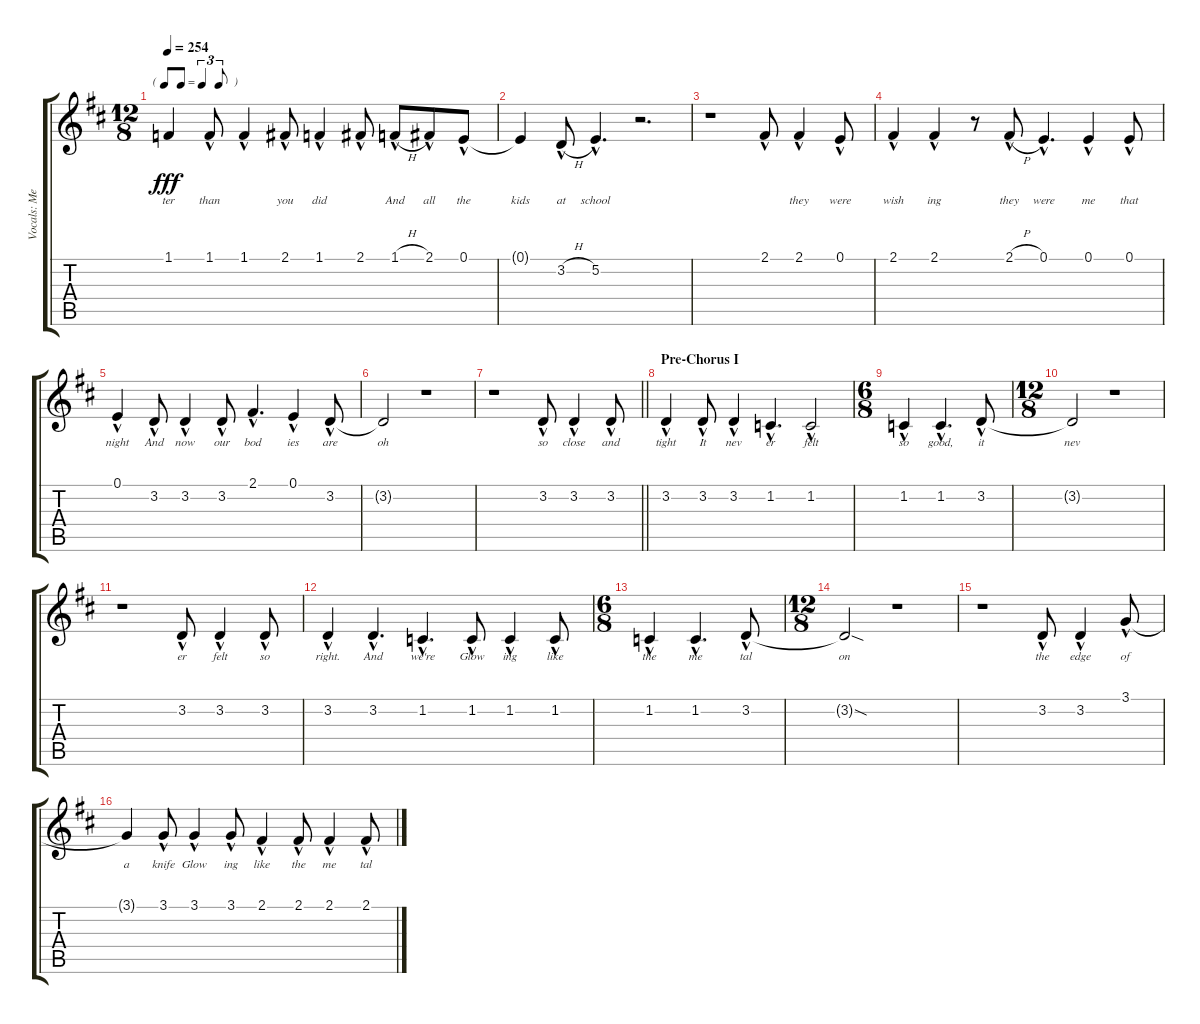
\track ("Vocals: Meatloaf" "Vocals: Me") {instrument lead2sawtooth}
\staff {score tabs}
\tuning (E4 B3 G3 D3 A2 E2) {hide}
\ts (12 8)
\tf triplet8th
\tempo 254
\clef g2
\ks d
1.1{t}.4{lyrics (0 "ter") lyrics (1 "") lyrics (2 "") lyrics (3 "") lyrics (4 "") dy fff} 1.1{hac}.8{lyrics (0 "than") lyrics (1 "") lyrics (2 "") lyrics (3 "") lyrics (4 "")} 1.1{hac}.4{lyrics (0 "") lyrics (1 "") lyrics (2 "") lyrics (3 "") lyrics (4 "")} 2.1{hac}.8{lyrics (0 "you") lyrics (1 "") lyrics (2 "") lyrics (3 "") lyrics (4 "")} 1.1{hac}.4{lyrics (0 "did") lyrics (1 "") lyrics (2 "") lyrics (3 "") lyrics (4 "")} 2.1{hac}.8{lyrics (0 "") lyrics (1 "") lyrics (2 "") lyrics (3 "") lyrics (4 "")} 1.1{h hac}.8{lyrics (0 "And") lyrics (1 "") lyrics (2 "") lyrics (3 "") lyrics (4 "")} 2.1{hac}.8{lyrics (0 "all") lyrics (1 "") lyrics (2 "") lyrics (3 "") lyrics (4 "")} 0.1{hac}.8{lyrics (0 "the") lyrics (1 "") lyrics (2 "") lyrics (3 "") lyrics (4 "")} |
0.1{t}.4{lyrics (0 "kids") lyrics (1 "") lyrics (2 "") lyrics (3 "") lyrics (4 "")} 3.2{h hac}.8{lyrics (0 "at") lyrics (1 "") lyrics (2 "") lyrics (3 "") lyrics (4 "")} 5.2{hac}.4{d lyrics (0 "school") lyrics (1 "") lyrics (2 "") lyrics (3 "") lyrics (4 "")} r.2{d} |
r.1 2.1{hac}.8{lyrics (0 "") lyrics (1 "") lyrics (2 "") lyrics (3 "") lyrics (4 "")} 2.1{hac}.4{lyrics (0 "they") lyrics (1 "") lyrics (2 "") lyrics (3 "") lyrics (4 "")} 0.1{hac}.8{lyrics (0 "were") lyrics (1 "") lyrics (2 "") lyrics (3 "") lyrics (4 "")} |
2.1{hac}.4{lyrics (0 "wish") lyrics (1 "") lyrics (2 "") lyrics (3 "") lyrics (4 "")} 2.1{hac}.4{lyrics (0 "ing") lyrics (1 "") lyrics (2 "") lyrics (3 "") lyrics (4 "")} r.8 2.1{h hac}.8{lyrics (0 "they") lyrics (1 "") lyrics (2 "") lyrics (3 "") lyrics (4 "")} 0.1{hac}.4{d lyrics (0 "were") lyrics (1 "") lyrics (2 "") lyrics (3 "") lyrics (4 "")} 0.1{hac}.4{lyrics (0 "me") lyrics (1 "") lyrics (2 "") lyrics (3 "") lyrics (4 "")} 0.1{hac}.8{lyrics (0 "that") lyrics (1 "") lyrics (2 "") lyrics (3 "") lyrics (4 "")} |
0.1{hac}.4{lyrics (0 "night") lyrics (1 "") lyrics (2 "") lyrics (3 "") lyrics (4 "")} 3.2{hac}.8{lyrics (0 "And") lyrics (1 "") lyrics (2 "") lyrics (3 "") lyrics (4 "")} 3.2{hac}.4{lyrics (0 "now") lyrics (1 "") lyrics (2 "") lyrics (3 "") lyrics (4 "")} 3.2{hac}.8{lyrics (0 "our") lyrics (1 "") lyrics (2 "") lyrics (3 "") lyrics (4 "")} 2.1{hac}.4{d lyrics (0 "bod") lyrics (1 "") lyrics (2 "") lyrics (3 "") lyrics (4 "")} 0.1{hac}.4{lyrics (0 "ies") lyrics (1 "") lyrics (2 "") lyrics (3 "") lyrics (4 "")} 3.2{hac}.8{lyrics (0 "are") lyrics (1 "") lyrics (2 "") lyrics (3 "") lyrics (4 "")} |
3.2{t}.2{lyrics (0 "oh") lyrics (1 "") lyrics (2 "") lyrics (3 "") lyrics (4 "")} r.1 |
\barLineRight lightlight
r.1 3.2{hac}.8{lyrics (0 "so") lyrics (1 "") lyrics (2 "") lyrics (3 "") lyrics (4 "")} 3.2{hac}.4{lyrics (0 "close") lyrics (1 "") lyrics (2 "") lyrics (3 "") lyrics (4 "")} 3.2{hac}.8{lyrics (0 "and") lyrics (1 "") lyrics (2 "") lyrics (3 "") lyrics (4 "")} |
\section ("" "Pre-Chorus I")
3.2{hac}.4{lyrics (0 "tight") lyrics (1 "") lyrics (2 "") lyrics (3 "") lyrics (4 "")} 3.2{hac}.8{lyrics (0 "It") lyrics (1 "") lyrics (2 "") lyrics (3 "") lyrics (4 "")} 3.2{hac}.4{lyrics (0 "nev") lyrics (1 "") lyrics (2 "") lyrics (3 "") lyrics (4 "")} 1.2{hac}.4{d lyrics (0 "er") lyrics (1 "") lyrics (2 "") lyrics (3 "") lyrics (4 "")} 1.2{hac}.2{lyrics (0 "felt") lyrics (1 "") lyrics (2 "") lyrics (3 "") lyrics (4 "")} |
\ts (6 8)
1.2{hac}.4{lyrics (0 "so") lyrics (1 "") lyrics (2 "") lyrics (3 "") lyrics (4 "")} 1.2{hac}.4{d lyrics (0 "good,") lyrics (1 "") lyrics (2 "") lyrics (3 "") lyrics (4 "")} 3.2{hac}.8{lyrics (0 "it") lyrics (1 "") lyrics (2 "") lyrics (3 "") lyrics (4 "")} |
\ts (12 8)
3.2{t}.2{lyrics (0 "nev") lyrics (1 "") lyrics (2 "") lyrics (3 "") lyrics (4 "")} r.1 |
r.1 3.2{hac}.8{lyrics (0 "er") lyrics (1 "") lyrics (2 "") lyrics (3 "") lyrics (4 "")} 3.2{hac}.4{lyrics (0 "felt") lyrics (1 "") lyrics (2 "") lyrics (3 "") lyrics (4 "")} 3.2{hac}.8{lyrics (0 "so") lyrics (1 "") lyrics (2 "") lyrics (3 "") lyrics (4 "")} |
3.2{hac}.4{lyrics (0 "right.") lyrics (1 "") lyrics (2 "") lyrics (3 "") lyrics (4 "")} 3.2{hac}.4{d lyrics (0 "And") lyrics (1 "") lyrics (2 "") lyrics (3 "") lyrics (4 "")} 1.2{hac}.4{d lyrics (0 "we're") lyrics (1 "") lyrics (2 "") lyrics (3 "") lyrics (4 "")} 1.2{hac}.8{lyrics (0 "Glow") lyrics (1 "") lyrics (2 "") lyrics (3 "") lyrics (4 "")} 1.2{hac}.4{lyrics (0 "ing") lyrics (1 "") lyrics (2 "") lyrics (3 "") lyrics (4 "")} 1.2{hac}.8{lyrics (0 "like") lyrics (1 "") lyrics (2 "") lyrics (3 "") lyrics (4 "")} |
\ts (6 8)
1.2{hac}.4{lyrics (0 "the") lyrics (1 "") lyrics (2 "") lyrics (3 "") lyrics (4 "")} 1.2{hac}.4{d lyrics (0 "me") lyrics (1 "") lyrics (2 "") lyrics (3 "") lyrics (4 "")} 3.2{hac}.8{lyrics (0 "tal") lyrics (1 "") lyrics (2 "") lyrics (3 "") lyrics (4 "")} |
\ts (12 8)
3.2{sod t}.2{lyrics (0 "on") lyrics (1 "") lyrics (2 "") lyrics (3 "") lyrics (4 "")} r.1 |
r.1 3.2{hac}.8{lyrics (0 "the") lyrics (1 "") lyrics (2 "") lyrics (3 "") lyrics (4 "")} 3.2{hac}.4{lyrics (0 "edge") lyrics (1 "") lyrics (2 "") lyrics (3 "") lyrics (4 "")} 3.1{hac}.8{lyrics (0 "of") lyrics (1 "") lyrics (2 "") lyrics (3 "") lyrics (4 "")} |
3.1{t}.4{lyrics (0 "a") lyrics (1 "") lyrics (2 "") lyrics (3 "") lyrics (4 "")} 3.1{hac}.8{lyrics (0 "knife") lyrics (1 "") lyrics (2 "") lyrics (3 "") lyrics (4 "")} 3.1{hac}.4{lyrics (0 "Glow") lyrics (1 "") lyrics (2 "") lyrics (3 "") lyrics (4 "")} 3.1{hac}.8{lyrics (0 "ing") lyrics (1 "") lyrics (2 "") lyrics (3 "") lyrics (4 "")} 2.1{hac}.4{lyrics (0 "like") lyrics (1 "") lyrics (2 "") lyrics (3 "") lyrics (4 "")} 2.1{hac}.8{lyrics (0 "the") lyrics (1 "") lyrics (2 "") lyrics (3 "") lyrics (4 "")} 2.1{hac}.4{lyrics (0 "me") lyrics (1 "") lyrics (2 "") lyrics (3 "") lyrics (4 "")} 2.1{hac}.8{lyrics (0 "tal") lyrics (1 "") lyrics (2 "") lyrics (3 "") lyrics (4 "")}
